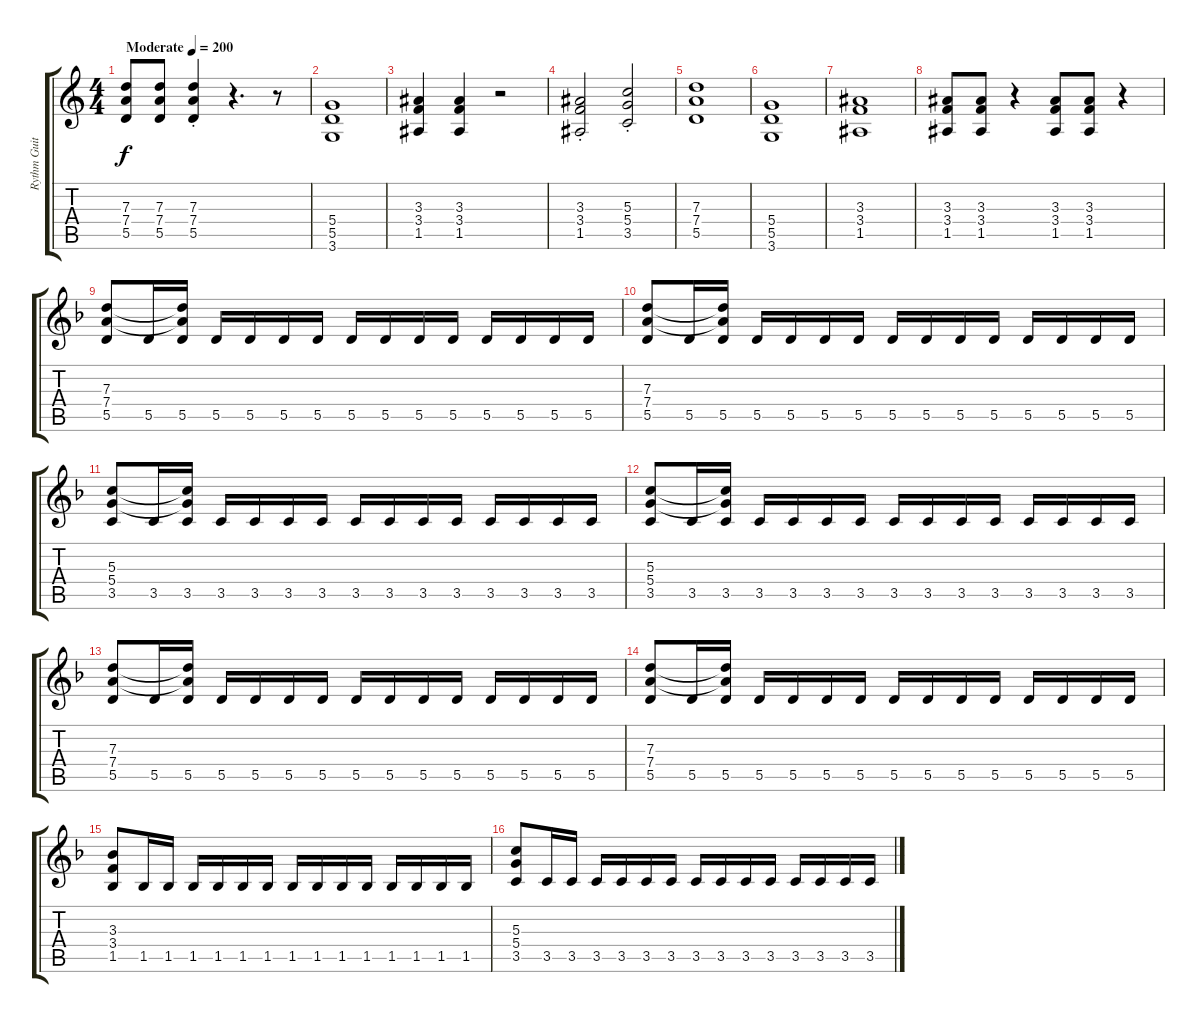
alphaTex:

\track ("Rythm Guitar" "Rythm Guit") {instrument overdrivenguitar}
\staff {score tabs}
\tuning (E4 B3 G3 D3 A2 E2) {hide}
\ts (4 4)
\tempo (200 "Moderate")
\clef g2
\ks c
(7.3 7.4 5.5).8{dy f instrument overdrivenguitar} (7.3 7.4 5.5).8 (7.3{st} 7.4{st} 5.5{st}).4 r.4{d} r.8 |
(5.4 5.5 3.6).1 |
(3.3 3.4 1.5).4 (3.3 3.4 1.5).4 r.2 |
(3.3{st} 3.4{st} 1.5{st}).2 (5.3{st} 5.4{st} 3.5{st}).2 |
(7.3 7.4 5.5).1 |
(5.4 5.5 3.6).1 |
(3.3 3.4 1.5).1 |
(3.3 3.4 1.5).8 (3.3 3.4 1.5).8 r.4 (3.3 3.4 1.5).8 (3.3 3.4 1.5).8 r.4 |
\ks f
(7.3 7.4 5.5).8 5.5.16 (7.3{t} 7.4{t} 5.5).16 5.5.16 5.5.16 5.5.16 5.5.16 5.5.16 5.5.16 5.5.16 5.5.16 5.5.16 5.5.16 5.5.16 5.5.16 |
(7.3 7.4 5.5).8 5.5.16 (7.3{t} 7.4{t} 5.5).16 5.5.16 5.5.16 5.5.16 5.5.16 5.5.16 5.5.16 5.5.16 5.5.16 5.5.16 5.5.16 5.5.16 5.5.16 |
(5.3 5.4 3.5).8 3.5.16 (5.3{t} 5.4{t} 3.5).16 3.5.16 3.5.16 3.5.16 3.5.16 3.5.16 3.5.16 3.5.16 3.5.16 3.5.16 3.5.16 3.5.16 3.5.16 |
(5.3 5.4 3.5).8 3.5.16 (5.3{t} 5.4{t} 3.5).16 3.5.16 3.5.16 3.5.16 3.5.16 3.5.16 3.5.16 3.5.16 3.5.16 3.5.16 3.5.16 3.5.16 3.5.16 |
(7.3 7.4 5.5).8 5.5.16 (7.3{t} 7.4{t} 5.5).16 5.5.16 5.5.16 5.5.16 5.5.16 5.5.16 5.5.16 5.5.16 5.5.16 5.5.16 5.5.16 5.5.16 5.5.16 |
(7.3 7.4 5.5).8 5.5.16 (7.3{t} 7.4{t} 5.5).16 5.5.16 5.5.16 5.5.16 5.5.16 5.5.16 5.5.16 5.5.16 5.5.16 5.5.16 5.5.16 5.5.16 5.5.16 |
(3.3 3.4 1.5).8 1.5.16 1.5.16 1.5.16 1.5.16 1.5.16 1.5.16 1.5.16 1.5.16 1.5.16 1.5.16 1.5.16 1.5.16 1.5.16 1.5.16 |
(5.3 5.4 3.5).8 3.5.16 3.5.16 3.5.16 3.5.16 3.5.16 3.5.16 3.5.16 3.5.16 3.5.16 3.5.16 3.5.16 3.5.16 3.5.16 3.5.16
